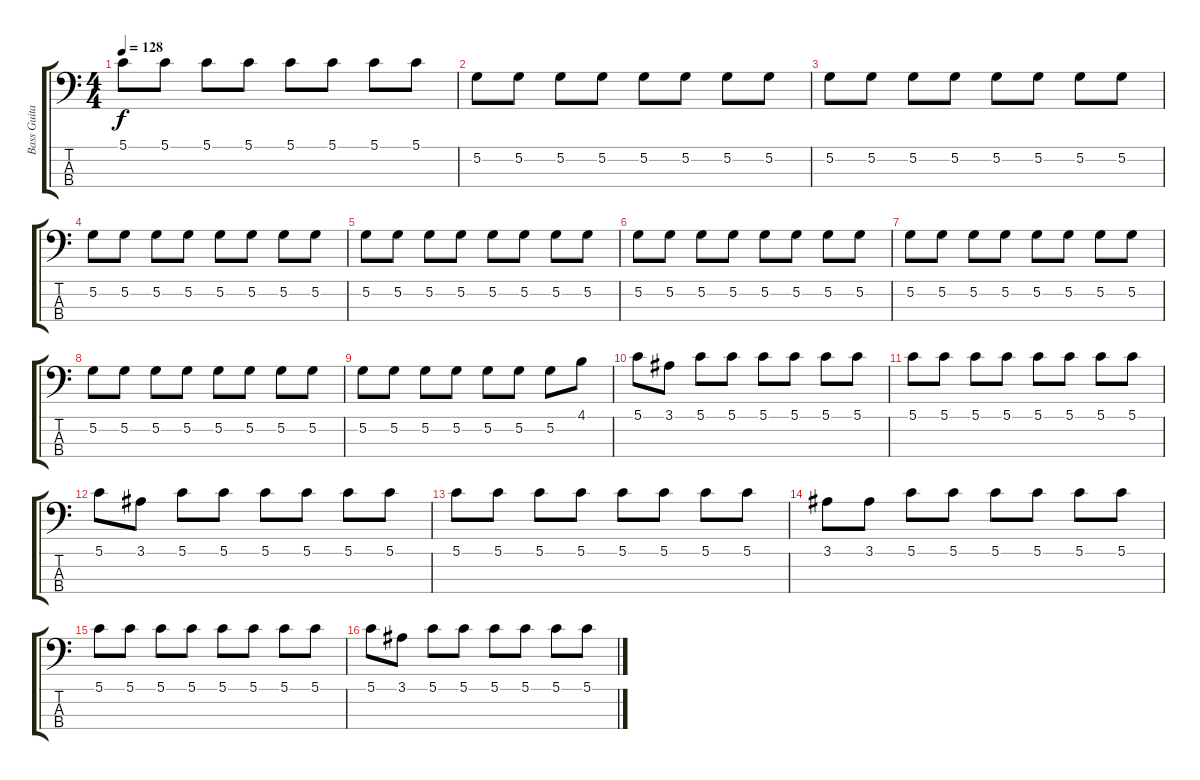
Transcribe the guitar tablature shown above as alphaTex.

\track ("Bass Guitar " "Bass Guita") {instrument synthbass1}
\staff {score tabs}
\tuning (G2 D2 A1 E1) {hide}
\ts (4 4)
\tempo 128
\clef f4
\ks c
5.1.8{dy f} 5.1.8 5.1.8 5.1.8 5.1.8 5.1.8 5.1.8 5.1.8 |
5.2.8 5.2.8 5.2.8 5.2.8 5.2.8 5.2.8 5.2.8 5.2.8 |
5.2.8 5.2.8 5.2.8 5.2.8 5.2.8 5.2.8 5.2.8 5.2.8 |
5.2.8 5.2.8 5.2.8 5.2.8 5.2.8 5.2.8 5.2.8 5.2.8 |
5.2.8 5.2.8 5.2.8 5.2.8 5.2.8 5.2.8 5.2.8 5.2.8 |
5.2.8 5.2.8 5.2.8 5.2.8 5.2.8 5.2.8 5.2.8 5.2.8 |
5.2.8 5.2.8 5.2.8 5.2.8 5.2.8 5.2.8 5.2.8 5.2.8 |
5.2.8 5.2.8 5.2.8 5.2.8 5.2.8 5.2.8 5.2.8 5.2.8 |
5.2.8 5.2.8 5.2.8 5.2.8 5.2.8 5.2.8 5.2.8 4.1.8 |
5.1.8 3.1.8 5.1.8 5.1.8 5.1.8 5.1.8 5.1.8 5.1.8 |
5.1.8 5.1.8 5.1.8 5.1.8 5.1.8 5.1.8 5.1.8 5.1.8 |
5.1.8 3.1.8 5.1.8 5.1.8 5.1.8 5.1.8 5.1.8 5.1.8 |
5.1.8 5.1.8 5.1.8 5.1.8 5.1.8 5.1.8 5.1.8 5.1.8 |
3.1.8 3.1.8 5.1.8 5.1.8 5.1.8 5.1.8 5.1.8 5.1.8 |
5.1.8 5.1.8 5.1.8 5.1.8 5.1.8 5.1.8 5.1.8 5.1.8 |
5.1.8 3.1.8 5.1.8 5.1.8 5.1.8 5.1.8 5.1.8 5.1.8
